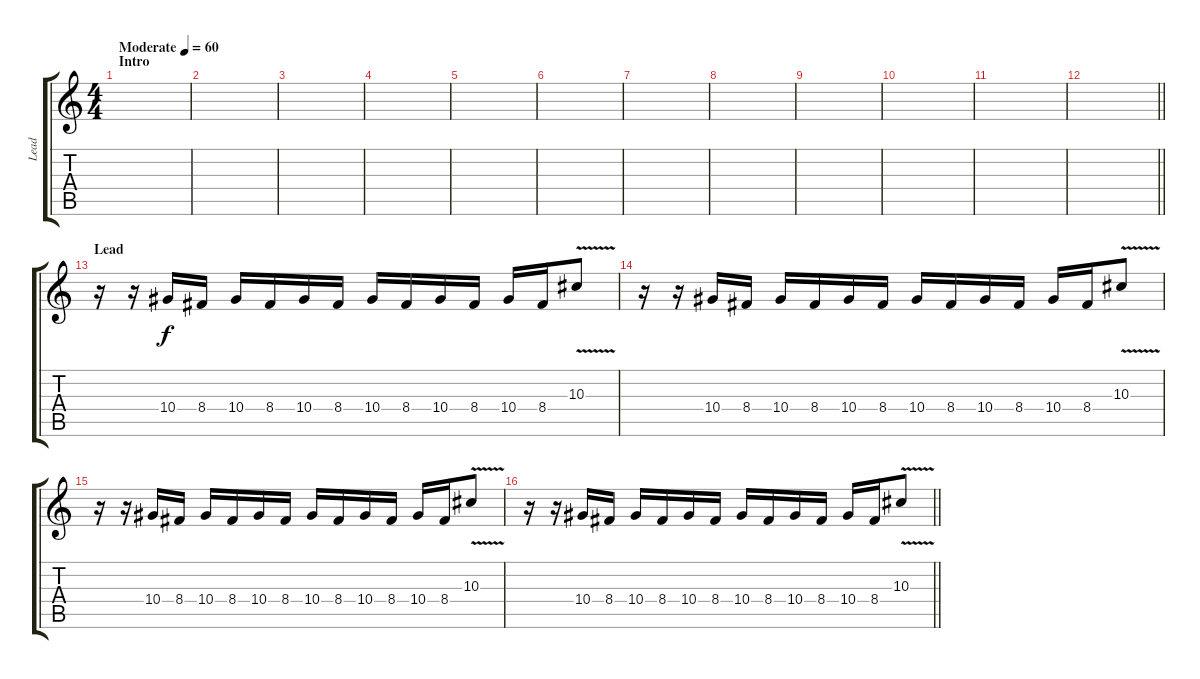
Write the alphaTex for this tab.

\track ("Lead" "Lead") {instrument distortionguitar}
\staff {score tabs}
\tuning (C4 G3 Eb3 Bb2 F2 C2) {hide}
\ts (4 4)
\section ("" "Intro")
\tempo (60 "Moderate")
\clef g2
\ks c
|
|
|
|
|
|
|
|
|
|
|
\barLineRight lightlight
|
\section ("" "Lead")
r.16 r.16 10.4.16 8.4.16 10.4.16 8.4.16 10.4.16 8.4.16 10.4.16 8.4.16 10.4.16 8.4.16 10.4.16 8.4.16 10.3{v}.8 |
r.16 r.16 10.4.16 8.4.16 10.4.16 8.4.16 10.4.16 8.4.16 10.4.16 8.4.16 10.4.16 8.4.16 10.4.16 8.4.16 10.3{v}.8 |
r.16 r.16 10.4.16 8.4.16 10.4.16 8.4.16 10.4.16 8.4.16 10.4.16 8.4.16 10.4.16 8.4.16 10.4.16 8.4.16 10.3{v}.8 |
\barLineRight lightlight
r.16 r.16 10.4.16 8.4.16 10.4.16 8.4.16 10.4.16 8.4.16 10.4.16 8.4.16 10.4.16 8.4.16 10.4.16 8.4.16 10.3{v}.8
